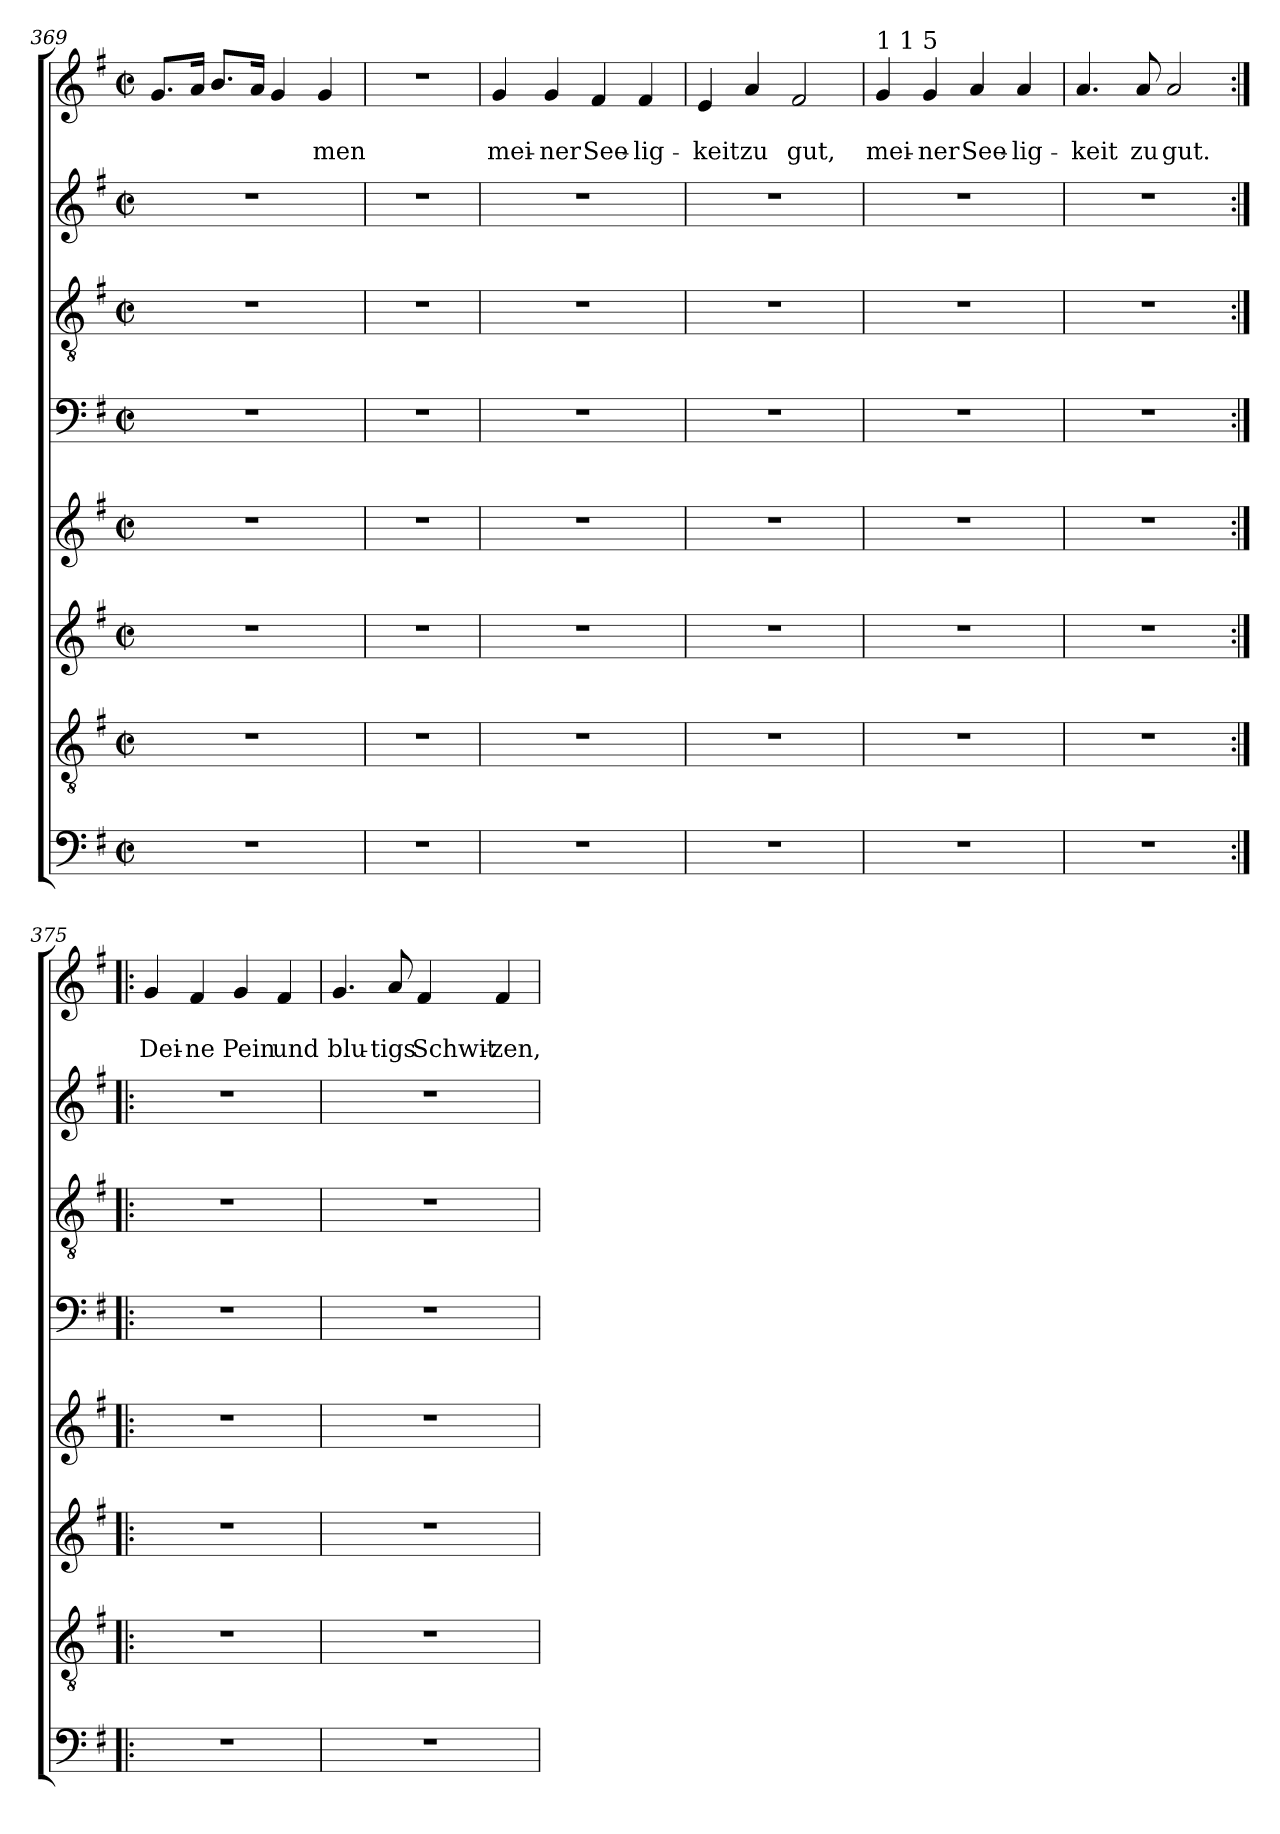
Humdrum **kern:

**kern	**kern	**kern	**kern	**kern	**kern	**kern	**kern	**text	**text
*part8	*part7	*part6	*part5	*part4	*part3	*part2	*part1	*part1	*part1
*staff8	*staff7	*staff6	*staff5	*staff4	*staff3	*staff2	*staff1	*staff1	*staff1
*clefF4	*clefGv2	*clefG2	*clefG2	*clefF4	*clefGv2	*clefG2	*clefG2	*	*
*k[f#]	*k[f#]	*k[f#]	*k[f#]	*k[f#]	*k[f#]	*k[f#]	*k[f#]	*	*
*G:	*G:	*G:	*G:	*G:	*G:	*G:	*G:	*	*
*M2/2	*M2/2	*M2/2	*M2/2	*M2/2	*M2/2	*M2/2	*M2/2	*	*
*met(c|)	*met(c|)	*met(c|)	*met(c|)	*met(c|)	*met(c|)	*met(c|)	*met(c|)	*	*
=369	=369	=369	=369	=369	=369	=369	=369	=369	=369
1r	1r	1r	1r	1r	1r	1r	8.g/L	.	.
.	.	.	.	.	.	.	16a/Jk	.	.
.	.	.	.	.	.	.	8.b/L	.	.
.	.	.	.	.	.	.	16a/Jk	.	.
.	.	.	.	.	.	.	4g/	.	.
!	!	!	!	!	!	!	!	!	!LO:LY:b
.	.	.	.	.	.	.	4g/	.	-men
=370	=370	=370	=370	=370	=370	=370	=370	=370	=370
1r	1r	1r	1r	1r	1r	1r	1r	.	.
=371	=371	=371	=371	=371	=371	=371	=371	=371	=371
!	!	!	!	!	!	!	!	!	!LO:LY:b
1r	1r	1r	1r	1r	1r	1r	4g/	.	mei-
!	!	!	!	!	!	!	!	!	!LO:LY:b
.	.	.	.	.	.	.	4g/	.	-ner
!	!	!	!	!	!	!	!	!	!LO:LY:b
.	.	.	.	.	.	.	4f#/	.	See-
!	!	!	!	!	!	!	!	!	!LO:LY:b:rj
.	.	.	.	.	.	.	4f#/	.	-lig-
=372	=372	=372	=372	=372	=372	=372	=372	=372	=372
!	!	!	!	!	!	!	!	!	!LO:LY:b
1r	1r	1r	1r	1r	1r	1r	4e/	.	-keit
!	!	!	!	!	!	!	!	!	!LO:LY:b
.	.	.	.	.	.	.	4a/	.	zu
!	!	!	!	!	!	!	!	!	!LO:LY:b
.	.	.	.	.	.	.	2f#/	.	gut,
!!LO:LB:g=z
=373	=373	=373	=373	=373	=373	=373	=373	=373	=373
!	!	!	!	!	!	!	!LO:TX:a:t=1 1 5	!	!
!	!	!	!	!	!	!	!	!	!LO:LY:b
1r	1r	1r	1r	1r	1r	1r	4g/	.	mei-
!	!	!	!	!	!	!	!	!	!LO:LY:b
.	.	.	.	.	.	.	4g/	.	-ner
!	!	!	!	!	!	!	!	!	!LO:LY:b
.	.	.	.	.	.	.	4a/	.	See-
!	!	!	!	!	!	!	!	!	!LO:LY:b:rj
.	.	.	.	.	.	.	4a/	.	-lig-
=374	=374	=374	=374	=374	=374	=374	=374	=374	=374
!	!	!	!	!	!	!	!	!	!LO:LY:b
1r	1r	1r	1r	1r	1r	1r	4.a/	.	-keit
!	!	!	!	!	!	!	!	!	!LO:LY:b
.	.	.	.	.	.	.	8a/	.	zu
!	!	!	!	!	!	!	!	!	!LO:LY:b
.	.	.	.	.	.	.	2a/	.	gut.
=375:|!|:	=375:|!|:	=375:|!|:	=375:|!|:	=375:|!|:	=375:|!|:	=375:|!|:	=375:|!|:	=375:|!|:	=375:|!|:
!	!	!	!	!	!	!	!	!	!LO:LY:b
1r	1r	1r	1r	1r	1r	1r	4g/	.	Dei-
!	!	!	!	!	!	!	!	!	!LO:LY:b
.	.	.	.	.	.	.	4f#/	.	-ne
!	!	!	!	!	!	!	!	!	!LO:LY:b
.	.	.	.	.	.	.	4g/	.	Pein
!	!	!	!	!	!	!	!	!	!LO:LY:b
.	.	.	.	.	.	.	4f#/	.	und
=376	=376	=376	=376	=376	=376	=376	=376	=376	=376
!	!	!	!	!	!	!	!	!	!LO:LY:b
1r	1r	1r	1r	1r	1r	1r	4.g/	.	blu-
!	!	!	!	!	!	!	!	!	!LO:LY:b
.	.	.	.	.	.	.	8a/	.	-tigs
!	!	!	!	!	!	!	!	!	!LO:LY:b
.	.	.	.	.	.	.	4f#/	.	Schwit-
!	!	!	!	!	!	!	!	!	!LO:LY:b
.	.	.	.	.	.	.	4f#/	.	-zen,
=	=	=	=	=	=	=	=	=	=
*-	*-	*-	*-	*-	*-	*-	*-	*-	*-
